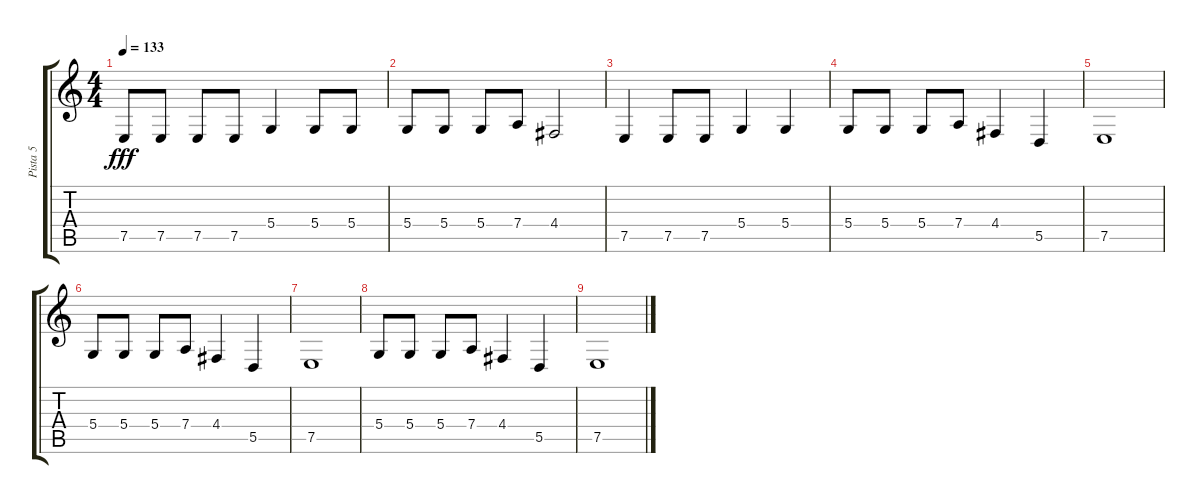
\track ("Pista 5" "Pista 5") {instrument sopranosax}
\staff {score tabs}
\tuning (E4 B3 G3 D3 A2 E2) {hide}
\ts (4 4)
\tempo 133
\clef g2
\ks c
7.5.8{dy fff} 7.5.8 7.5.8 7.5.8 5.4.4 5.4.8 5.4.8 |
5.4.8 5.4.8 5.4.8 7.4.8 4.4.2 |
7.5.4 7.5.8 7.5.8 5.4.4 5.4.4 |
5.4.8 5.4.8 5.4.8 7.4.8 4.4.4 5.5.4 |
7.5.1 |
5.4.8 5.4.8 5.4.8 7.4.8 4.4.4 5.5.4 |
7.5.1 |
5.4.8 5.4.8 5.4.8 7.4.8 4.4.4 5.5.4 |
7.5.1
